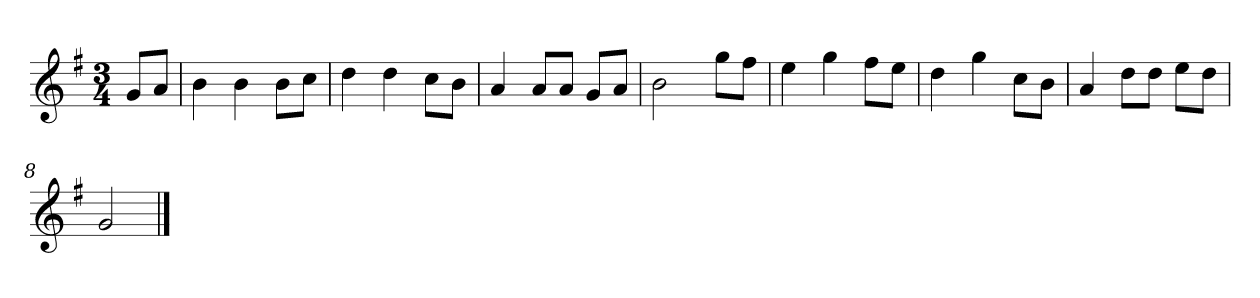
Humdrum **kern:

**kern
*part1
*staff1
*k[f#]
*M3/4
*MM120
=
8gL
8aJ
=1
4b
4b
8bL
8ccJ
=2
4dd
4dd
8ccL
8bJ
=3
4a
8aL
8aJ
8gL
8aJ
=4
2b
8ggL
8ff#J
=5
4ee
4gg
8ff#L
8eeJ
=6
4dd
4gg
8ccL
8bJ
=7
4a
8ddL
8ddJ
8eeL
8ddJ
=8
2g
==
*-
